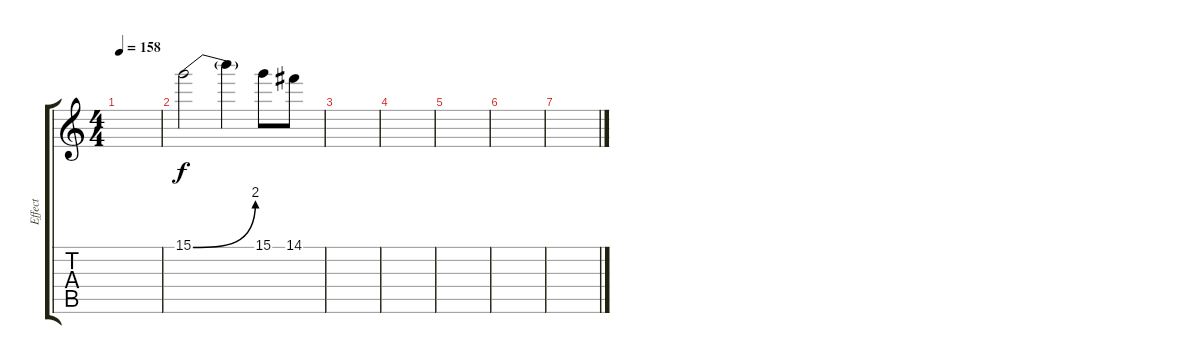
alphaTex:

\track ("Effect" "Effect") {instrument overdrivenguitar}
\staff {score tabs}
\tuning (E4 B3 G3 D3 A2 E2) {hide}
\ts (4 4)
\tempo 158
\clef g2
\ks c
|
15.1{be (bend 0 0 60 8)}.2{dy f} 15.1{t}.4 15.1.8 14.1.8 |
|
|
|
|
\section ("" "")
